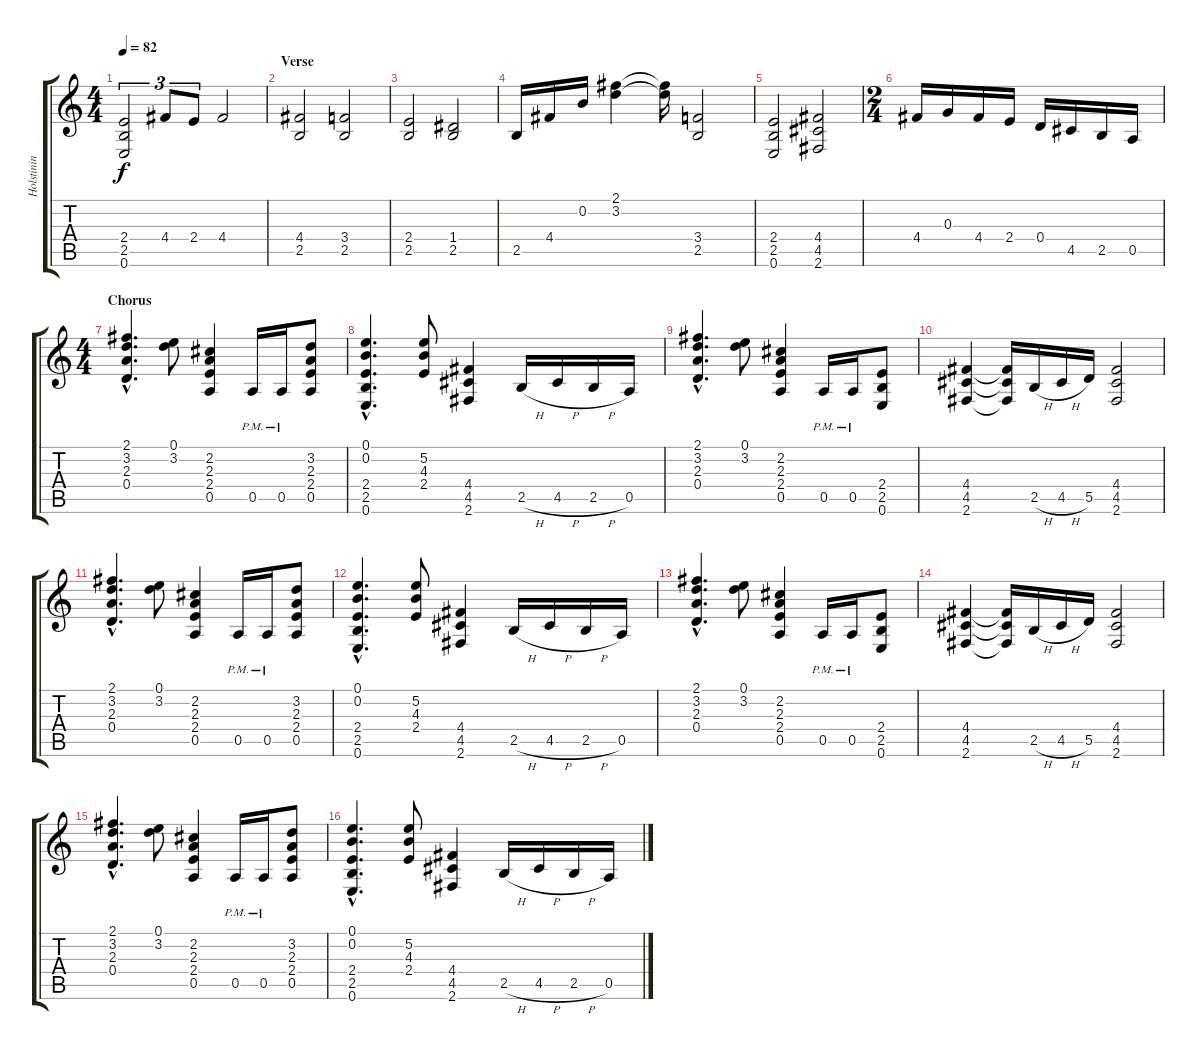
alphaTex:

\track ("Holstinin" "Holstinin") {instrument distortionguitar}
\staff {score tabs}
\tuning (E4 B3 G3 D3 A2 E2) {hide}
\ts (4 4)
\tempo 82
\clef g2
\ks c
(2.4 2.5 0.6).2{tu (3 2) dy f} 4.4.8{tu (3 2)} 2.4.8{tu (3 2)} 4.4.2 |
\section ("" "Verse")
(4.4 2.5).2 (3.4 2.5).2 |
(2.4 2.5).2 (1.4 2.5).2 |
2.5.16 4.4.16 0.2.16 (2.1 3.2).4 (2.1{t} 3.2{t}).16 (3.4 2.5).2 |
(2.4 2.5 0.6).2 (4.4 4.5 2.6).2 |
\ts (2 4)
4.4.16 0.3.16 4.4.16 2.4.16 0.4.16 4.5.16 2.5.16 0.5.16 |
\ts (4 4)
\section ("" "Chorus")
(2.1{hac} 3.2{hac} 2.3{hac} 0.4{hac}).4{d} (0.1 3.2).8 (2.2 2.3 2.4 0.5).4 0.5{pm}.16 0.5{pm}.16 (3.2 2.3 2.4 0.5).8 |
(0.1{hac} 0.2{hac} 2.4{hac} 2.5{hac} 0.6{hac}).4{d} (5.2 4.3 2.4).8 (4.4 4.5 2.6).4 2.5{h}.16 4.5{h}.16 2.5{h}.16 0.5.16 |
(2.1{hac} 3.2{hac} 2.3{hac} 0.4{hac}).4{d} (0.1 3.2).8 (2.2 2.3 2.4 0.5).4 0.5{pm}.16 0.5{pm}.16 (2.4 2.5 0.6).8 |
(4.4 4.5 2.6).4 (4.4{t} 4.5{t} 2.6{t}).16 2.5{h}.16 4.5{h}.16 5.5.16 (4.4 4.5 2.6).2 |
(2.1{hac} 3.2{hac} 2.3{hac} 0.4{hac}).4{d} (0.1 3.2).8 (2.2 2.3 2.4 0.5).4 0.5{pm}.16 0.5{pm}.16 (3.2 2.3 2.4 0.5).8 |
(0.1{hac} 0.2{hac} 2.4{hac} 2.5{hac} 0.6{hac}).4{d} (5.2 4.3 2.4).8 (4.4 4.5 2.6).4 2.5{h}.16 4.5{h}.16 2.5{h}.16 0.5.16 |
(2.1{hac} 3.2{hac} 2.3{hac} 0.4{hac}).4{d} (0.1 3.2).8 (2.2 2.3 2.4 0.5).4 0.5{pm}.16 0.5{pm}.16 (2.4 2.5 0.6).8 |
(4.4 4.5 2.6).4 (4.4{t} 4.5{t} 2.6{t}).16 2.5{h}.16 4.5{h}.16 5.5.16 (4.4 4.5 2.6).2 |
(2.1{hac} 3.2{hac} 2.3{hac} 0.4{hac}).4{d} (0.1 3.2).8 (2.2 2.3 2.4 0.5).4 0.5{pm}.16 0.5{pm}.16 (3.2 2.3 2.4 0.5).8 |
(0.1{hac} 0.2{hac} 2.4{hac} 2.5{hac} 0.6{hac}).4{d} (5.2 4.3 2.4).8 (4.4 4.5 2.6).4 2.5{h}.16 4.5{h}.16 2.5{h}.16 0.5.16
